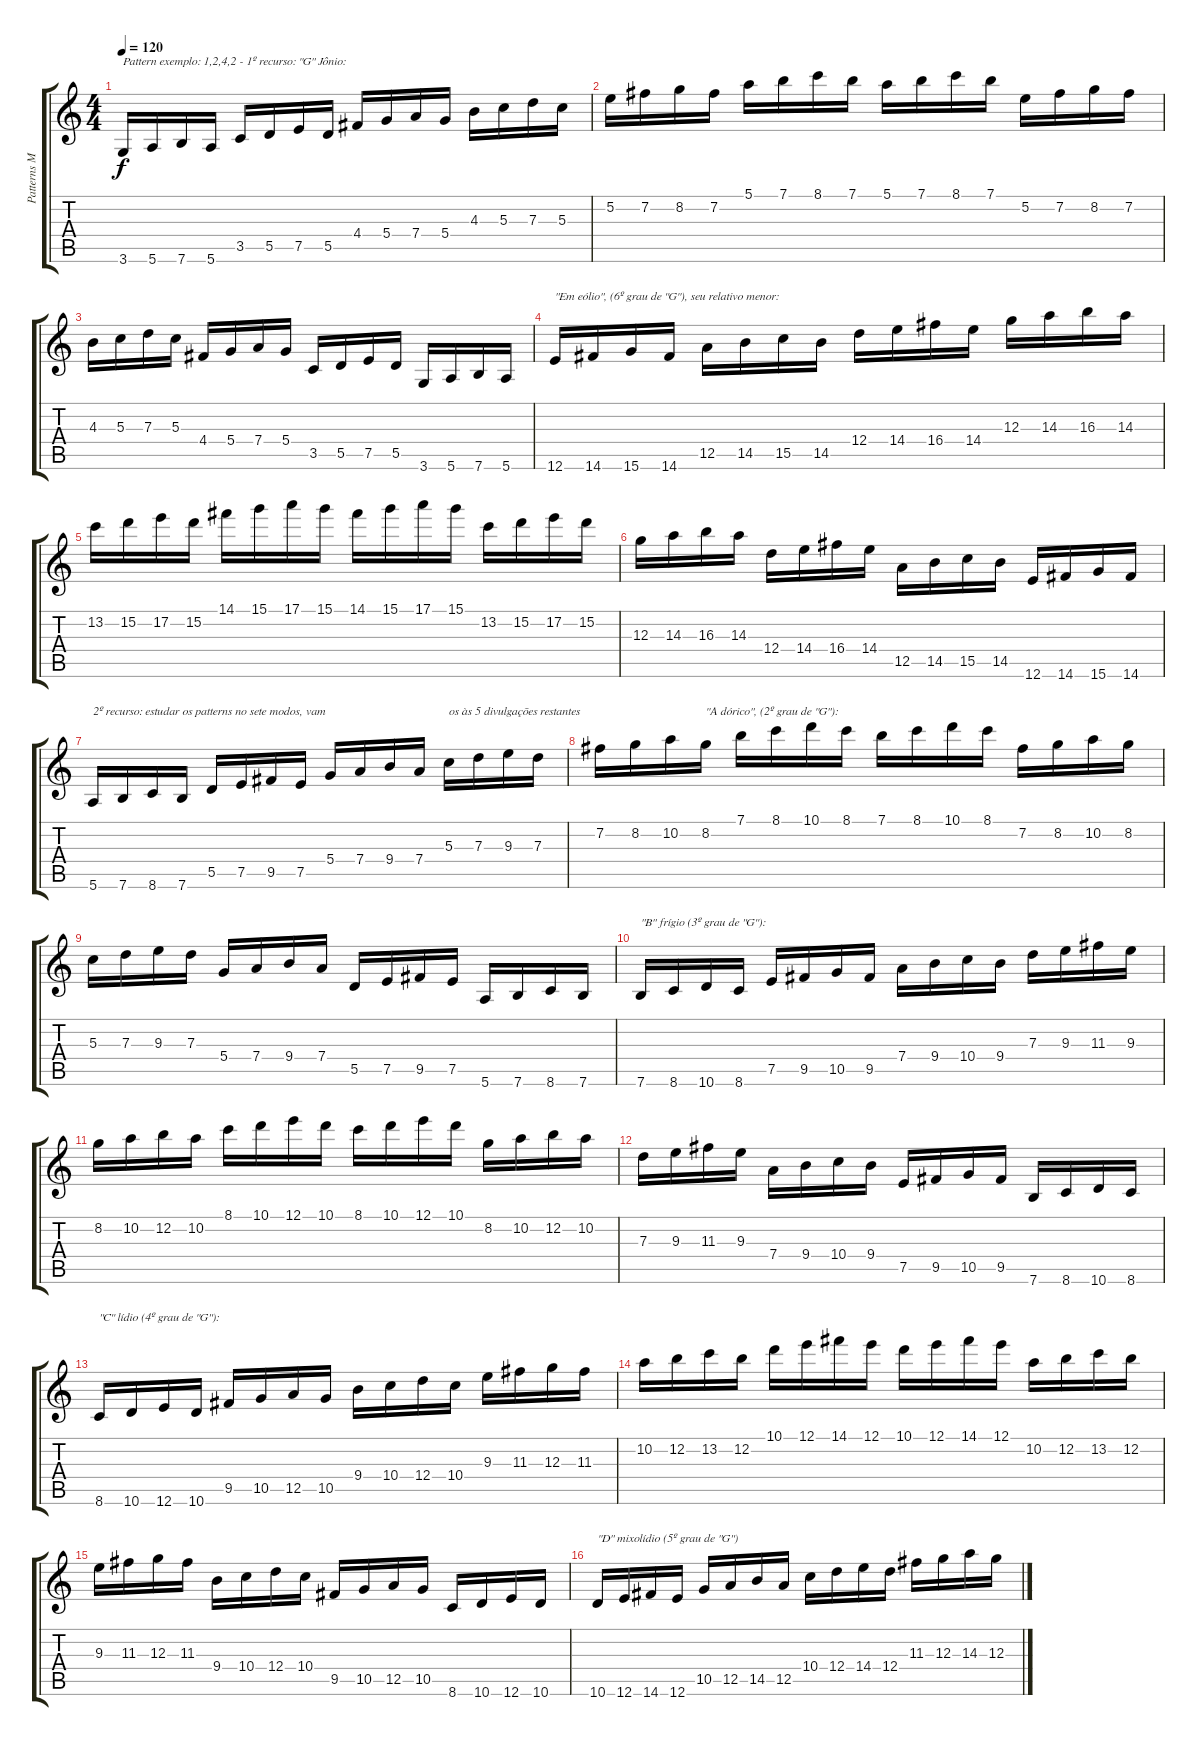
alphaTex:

\track ("Patterns Mania..." "Patterns M") {instrument overdrivenguitar}
\staff {score tabs}
\tuning (E4 B3 G3 D3 A2 E2) {hide}
\ts (4 4)
\tempo 120
\clef g2
\ks c
3.6.16{txt "Pattern exemplo: 1,2,4,2 - 1º recurso: \"G\" Jônio:" dy f instrument overdrivenguitar} 5.6.16 7.6.16 5.6.16 3.5.16 5.5.16 7.5.16 5.5.16 4.4.16 5.4.16 7.4.16 5.4.16 4.3.16 5.3.16 7.3.16 5.3.16 |
5.2.16 7.2.16 8.2.16 7.2.16 5.1.16 7.1.16 8.1.16 7.1.16 5.1.16 7.1.16 8.1.16 7.1.16 5.2.16 7.2.16 8.2.16 7.2.16 |
4.3.16 5.3.16 7.3.16 5.3.16 4.4.16 5.4.16 7.4.16 5.4.16 3.5.16 5.5.16 7.5.16 5.5.16 3.6.16 5.6.16 7.6.16 5.6.16 |
12.6.16{txt "\"Em eólio\", (6º grau de \"G\"), seu relativo menor:"} 14.6.16 15.6.16 14.6.16 12.5.16 14.5.16 15.5.16 14.5.16 12.4.16 14.4.16 16.4.16 14.4.16 12.3.16 14.3.16 16.3.16 14.3.16 |
13.2.16 15.2.16 17.2.16 15.2.16 14.1.16 15.1.16 17.1.16 15.1.16 14.1.16 15.1.16 17.1.16 15.1.16 13.2.16 15.2.16 17.2.16 15.2.16 |
12.3.16 14.3.16 16.3.16 14.3.16 12.4.16 14.4.16 16.4.16 14.4.16 12.5.16 14.5.16 15.5.16 14.5.16 12.6.16 14.6.16 15.6.16 14.6.16 |
5.6.16{txt "2º recurso: estudar os patterns no sete modos, vam"} 7.6.16 8.6.16 7.6.16 5.5.16 7.5.16 9.5.16 7.5.16 5.4.16 7.4.16 9.4.16 7.4.16 5.3.16{txt "os às 5 divulgações restantes"} 7.3.16 9.3.16 7.3.16 |
7.2.16 8.2.16 10.2.16 8.2.16{txt "\"A dórico\", (2º grau de \"G\"):"} 7.1.16 8.1.16 10.1.16 8.1.16 7.1.16 8.1.16 10.1.16 8.1.16 7.2.16 8.2.16 10.2.16 8.2.16 |
5.3.16 7.3.16 9.3.16 7.3.16 5.4.16 7.4.16 9.4.16 7.4.16 5.5.16 7.5.16 9.5.16 7.5.16 5.6.16 7.6.16 8.6.16 7.6.16 |
7.6.16{txt "\"B\" frígio (3º grau de \"G\"):"} 8.6.16 10.6.16 8.6.16 7.5.16 9.5.16 10.5.16 9.5.16 7.4.16 9.4.16 10.4.16 9.4.16 7.3.16 9.3.16 11.3.16 9.3.16 |
8.2.16 10.2.16 12.2.16 10.2.16 8.1.16 10.1.16 12.1.16 10.1.16 8.1.16 10.1.16 12.1.16 10.1.16 8.2.16 10.2.16 12.2.16 10.2.16 |
7.3.16 9.3.16 11.3.16 9.3.16 7.4.16 9.4.16 10.4.16 9.4.16 7.5.16 9.5.16 10.5.16 9.5.16 7.6.16 8.6.16 10.6.16 8.6.16 |
8.6.16{txt "\"C\" lídio (4º grau de \"G\"):"} 10.6.16 12.6.16 10.6.16 9.5.16 10.5.16 12.5.16 10.5.16 9.4.16 10.4.16 12.4.16 10.4.16 9.3.16 11.3.16 12.3.16 11.3.16 |
10.2.16 12.2.16 13.2.16 12.2.16 10.1.16 12.1.16 14.1.16 12.1.16 10.1.16 12.1.16 14.1.16 12.1.16 10.2.16 12.2.16 13.2.16 12.2.16 |
9.3.16 11.3.16 12.3.16 11.3.16 9.4.16 10.4.16 12.4.16 10.4.16 9.5.16 10.5.16 12.5.16 10.5.16 8.6.16 10.6.16 12.6.16 10.6.16 |
10.6.16{txt "\"D\" mixolídio (5º grau de \"G\")"} 12.6.16 14.6.16 12.6.16 10.5.16 12.5.16 14.5.16 12.5.16 10.4.16 12.4.16 14.4.16 12.4.16 11.3.16 12.3.16 14.3.16 12.3.16
